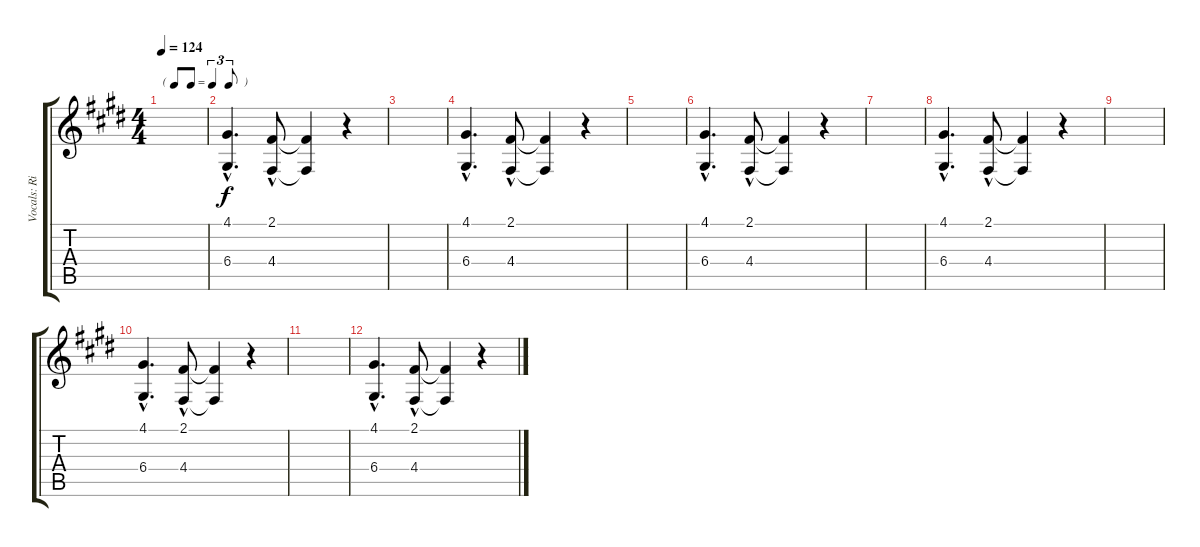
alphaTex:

\track ("Vocals: Rik" "Vocals: Ri") {instrument lead2sawtooth}
\staff {score tabs}
\tuning (E4 B3 G3 D3 A2 E2) {hide}
\ts (4 4)
\tf triplet8th
\tempo 124
\clef g2
\ks e
|
(4.1{hac} 6.4{hac}).4{d} (2.1{hac} 4.4{hac}).8 (2.1{t} 4.4{t}).4 r.4 |
|
(4.1{hac} 6.4{hac}).4{d} (2.1{hac} 4.4{hac}).8 (2.1{t} 4.4{t}).4 r.4 |
|
(4.1{hac} 6.4{hac}).4{d} (2.1{hac} 4.4{hac}).8 (2.1{t} 4.4{t}).4 r.4 |
|
(4.1{hac} 6.4{hac}).4{d} (2.1{hac} 4.4{hac}).8 (2.1{t} 4.4{t}).4 r.4 |
|
(4.1{hac} 6.4{hac}).4{d} (2.1{hac} 4.4{hac}).8 (2.1{t} 4.4{t}).4 r.4 |
|
(4.1{hac} 6.4{hac}).4{d} (2.1{hac} 4.4{hac}).8 (2.1{t} 4.4{t}).4 r.4
